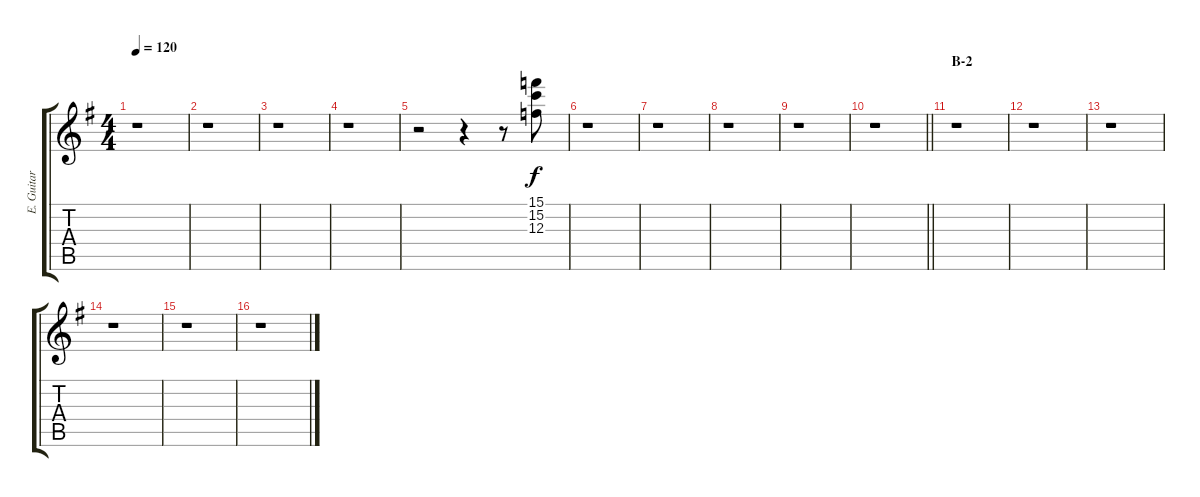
\track ("E. Guitar I" "E. Guitar ") {instrument electricguitarclean}
\staff {score tabs}
\tuning (D4 A3 F3 C3 G2 D2) {hide}
\ts (4 4)
\tempo 120
\clef g2
\ks g
r.1{dy f} |
r.1 |
r.1 |
r.1 |
r.2 r.4 r.8 (15.1 15.2 12.3).8 |
r.1 |
r.1 |
r.1 |
r.1 |
\barLineRight lightlight
r.1 |
\section ("" "B-2")
r.1 |
r.1 |
r.1 |
r.1 |
r.1 |
r.1
